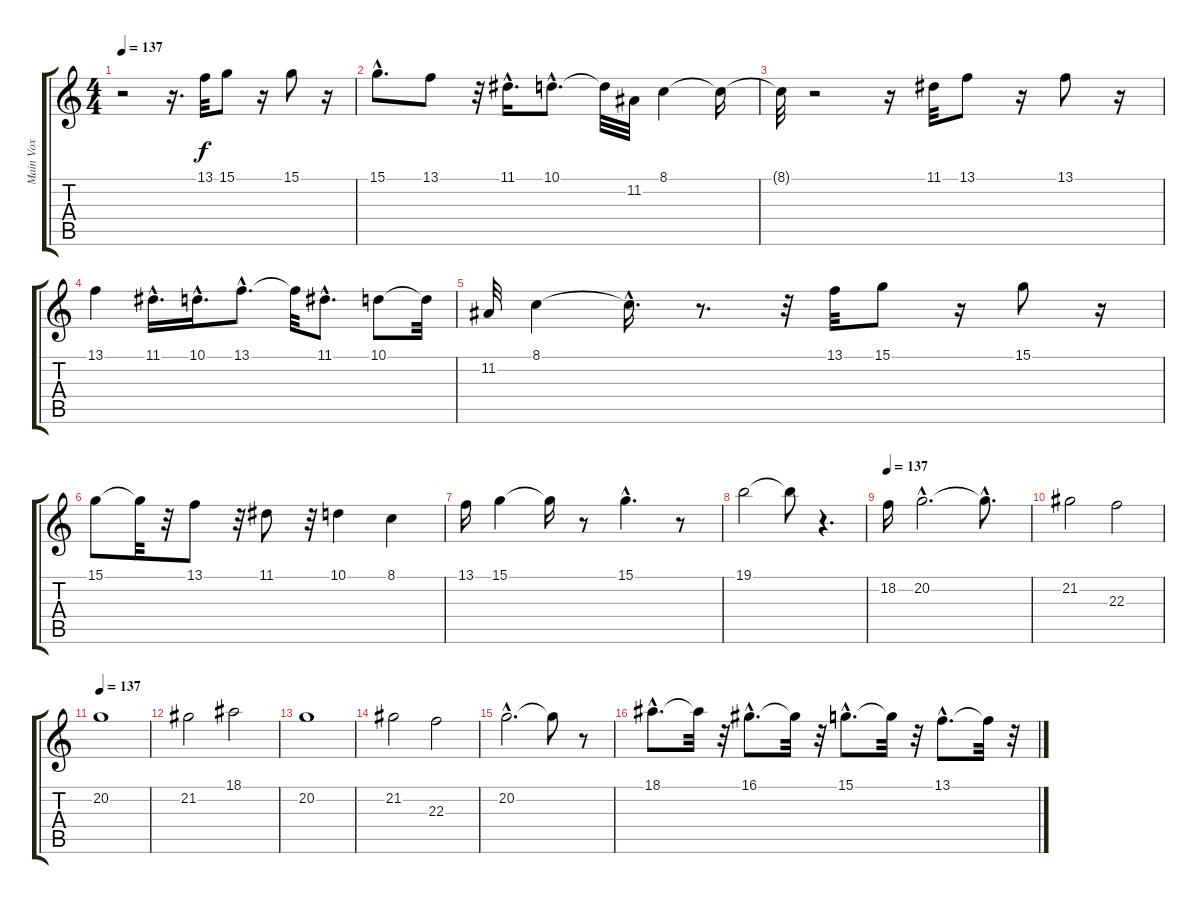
\track ("Main Vox" "Main Vox") {instrument voiceoohs}
\staff {score tabs}
\tuning (E4 B3 G3 D3 A2 E2) {hide}
\ts (4 4)
\tempo 137
\clef g2
\ks c
r.2{dy f} r.16{d} 13.1.32 15.1.8 r.16 15.1.8 r.16 |
15.1{hac}.8{d} 13.1.8 r.32 11.1{hac}.16{d} 10.1{hac}.8{d} 10.1{t}.32 11.2.32 8.1.4 8.1{t}.16 |
8.1{t}.32 r.2 r.16 11.1.32 13.1.8 r.16 13.1.8 r.16 |
13.1.4 11.1{hac}.16{d} 10.1{hac}.16{d} 13.1{hac}.8{d} 13.1{t}.32 11.1{hac}.8{d} 10.1.8 10.1{t}.32 |
11.2.32 8.1.4 8.1{hac t}.16{d} r.8{d} r.32 13.1.32 15.1.8 r.16 15.1.8 r.16 |
15.1.8 15.1{t}.32 r.32 13.1.8 r.32 11.1.8 r.32 10.1.4 8.1.4 |
13.1.16 15.1.4 15.1{t}.16 r.8 15.1{hac}.4{d} r.8 |
19.1.2 19.1{t}.8 r.4{d} |
\tempo 137
18.2.16 20.2{hac}.2{d} 20.2{hac t}.8{d} |
21.2.2 22.3.2 |
\tempo 137
20.2.1 |
21.2.2 18.1.2 |
20.2.1 |
21.2.2 22.3.2 |
20.2{hac}.2{d} 20.2{t}.8 r.8 |
18.1{hac}.8{d} 18.1{t}.32 r.32 16.1{hac}.8{d} 16.1{t}.32 r.32 15.1{hac}.8{d} 15.1{t}.32 r.32 13.1{hac}.8{d} 13.1{t}.32 r.32
